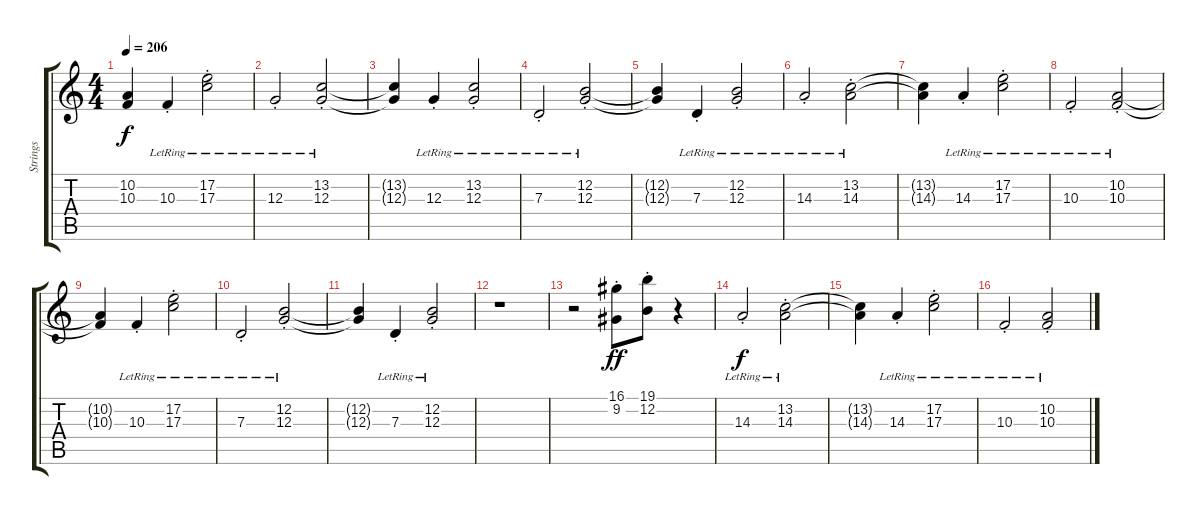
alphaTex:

\track ("Strings" "Strings") {instrument stringensemble1}
\staff {score tabs}
\tuning (E4 B3 G3 D3 A2 E2) {hide}
\ts (4 4)
\tempo 206
\clef g2
\ks c
(10.2{t} 10.3{t}).4{dy f} 10.3{st lr}.4 (17.2{st lr} 17.3{st lr}).2 |
12.3{st lr}.2 (13.2{st lr} 12.3{st lr}).2 |
(13.2{t} 12.3{t}).4 12.3{st lr}.4 (13.2{st lr} 12.3{st lr}).2 |
7.3{st lr}.2 (12.2{st lr} 12.3{st lr}).2 |
(12.2{t} 12.3{t}).4 7.3{st lr}.4 (12.2{st lr} 12.3{st lr}).2 |
14.3{st lr}.2 (13.2{st lr} 14.3{st lr}).2 |
(13.2{t} 14.3{t}).4 14.3{st lr}.4 (17.2{st lr} 17.3{st lr}).2 |
10.3{st lr}.2 (10.2{st lr} 10.3{st lr}).2 |
(10.2{t} 10.3{t}).4 10.3{st lr}.4 (17.2{st lr} 17.3{st lr}).2 |
7.3{st lr}.2 (12.2{st lr} 12.3{st lr}).2 |
(12.2{t} 12.3{t}).4 7.3{st lr}.4 (12.2{st lr} 12.3{st lr}).2 |
r.1{volume 11 instrument stringensemble1} |
r.2 (16.1{st} 9.2{st}).8{dy ff} (19.1{st} 12.2{st}).8 r.4 |
14.3{st lr}.2{dy f volume 7 instrument pizzicatostrings} (13.2{st lr} 14.3{st lr}).2 |
(13.2{t} 14.3{t}).4 14.3{st lr}.4 (17.2{st lr} 17.3{st lr}).2 |
10.3{st lr}.2 (10.2{st lr} 10.3{st lr}).2
